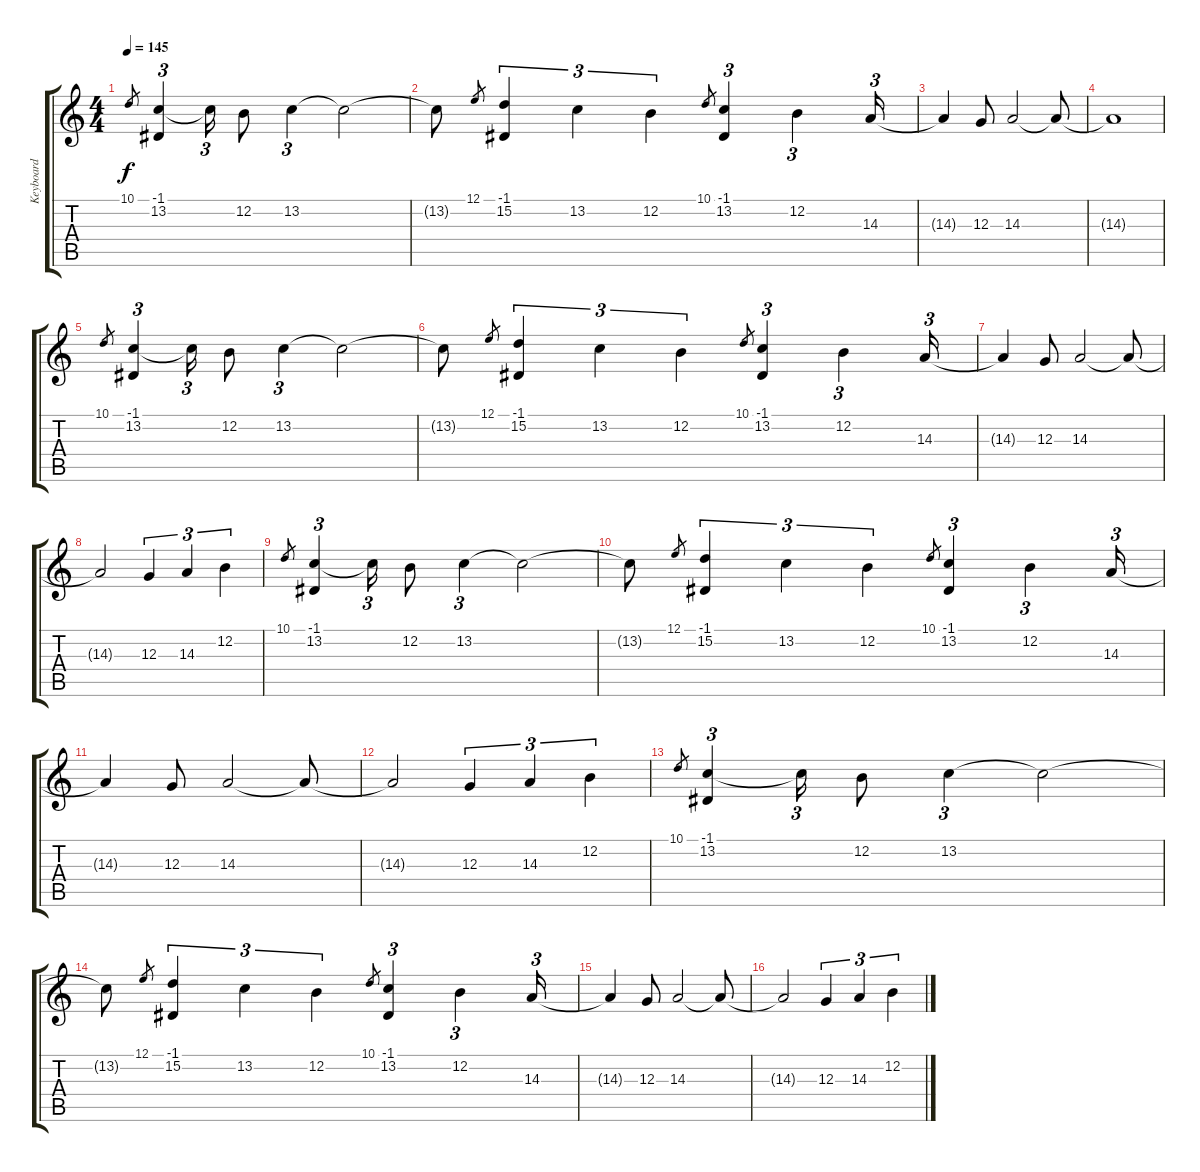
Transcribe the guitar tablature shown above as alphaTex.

\track ("Keyboard" "Keyboard") {instrument stringensemble1}
\staff {score tabs}
\tuning (E4 B3 G3 D3 A2 E2) {hide}
\ts (4 4)
\tempo 145
\clef g2
\ks c
10.1.8{gr dy f} (-1.1 13.2).4{tu (3 2)} 13.2{t}.16{tu (3 2)} 12.2.8 13.2.4{tu (3 2)} 13.2{t}.2 |
13.2{t}.8 12.1.8{gr} (-1.1 15.2).4{tu (3 2)} 13.2.4{tu (3 2)} 12.2.4{tu (3 2)} 10.1.8{gr} (-1.1 13.2).4{tu (3 2)} 12.2.4{tu (3 2)} 14.3.16{tu (3 2)} |
14.3{t}.4 12.3.8 14.3.2 14.3{t}.8 |
14.3{t}.1 |
10.1.8{gr} (-1.1 13.2).4{tu (3 2) instrument bagpipe} 13.2{t}.16{tu (3 2)} 12.2.8 13.2.4{tu (3 2)} 13.2{t}.2 |
13.2{t}.8 12.1.8{gr} (-1.1 15.2).4{tu (3 2)} 13.2.4{tu (3 2)} 12.2.4{tu (3 2)} 10.1.8{gr} (-1.1 13.2).4{tu (3 2)} 12.2.4{tu (3 2)} 14.3.16{tu (3 2)} |
14.3{t}.4 12.3.8 14.3.2 14.3{t}.8 |
14.3{t}.2 12.3.4{tu (3 2)} 14.3.4{tu (3 2)} 12.2.4{tu (3 2)} |
10.1.8{gr} (-1.1 13.2).4{tu (3 2)} 13.2{t}.16{tu (3 2)} 12.2.8 13.2.4{tu (3 2)} 13.2{t}.2 |
13.2{t}.8 12.1.8{gr} (-1.1 15.2).4{tu (3 2)} 13.2.4{tu (3 2)} 12.2.4{tu (3 2)} 10.1.8{gr} (-1.1 13.2).4{tu (3 2)} 12.2.4{tu (3 2)} 14.3.16{tu (3 2)} |
14.3{t}.4 12.3.8 14.3.2 14.3{t}.8 |
14.3{t}.2 12.3.4{tu (3 2)} 14.3.4{tu (3 2)} 12.2.4{tu (3 2)} |
10.1.8{gr} (-1.1 13.2).4{tu (3 2)} 13.2{t}.16{tu (3 2)} 12.2.8 13.2.4{tu (3 2)} 13.2{t}.2 |
13.2{t}.8 12.1.8{gr} (-1.1 15.2).4{tu (3 2)} 13.2.4{tu (3 2)} 12.2.4{tu (3 2)} 10.1.8{gr} (-1.1 13.2).4{tu (3 2)} 12.2.4{tu (3 2)} 14.3.16{tu (3 2)} |
14.3{t}.4 12.3.8 14.3.2 14.3{t}.8 |
14.3{t}.2 12.3.4{tu (3 2)} 14.3.4{tu (3 2)} 12.2.4{tu (3 2)}
